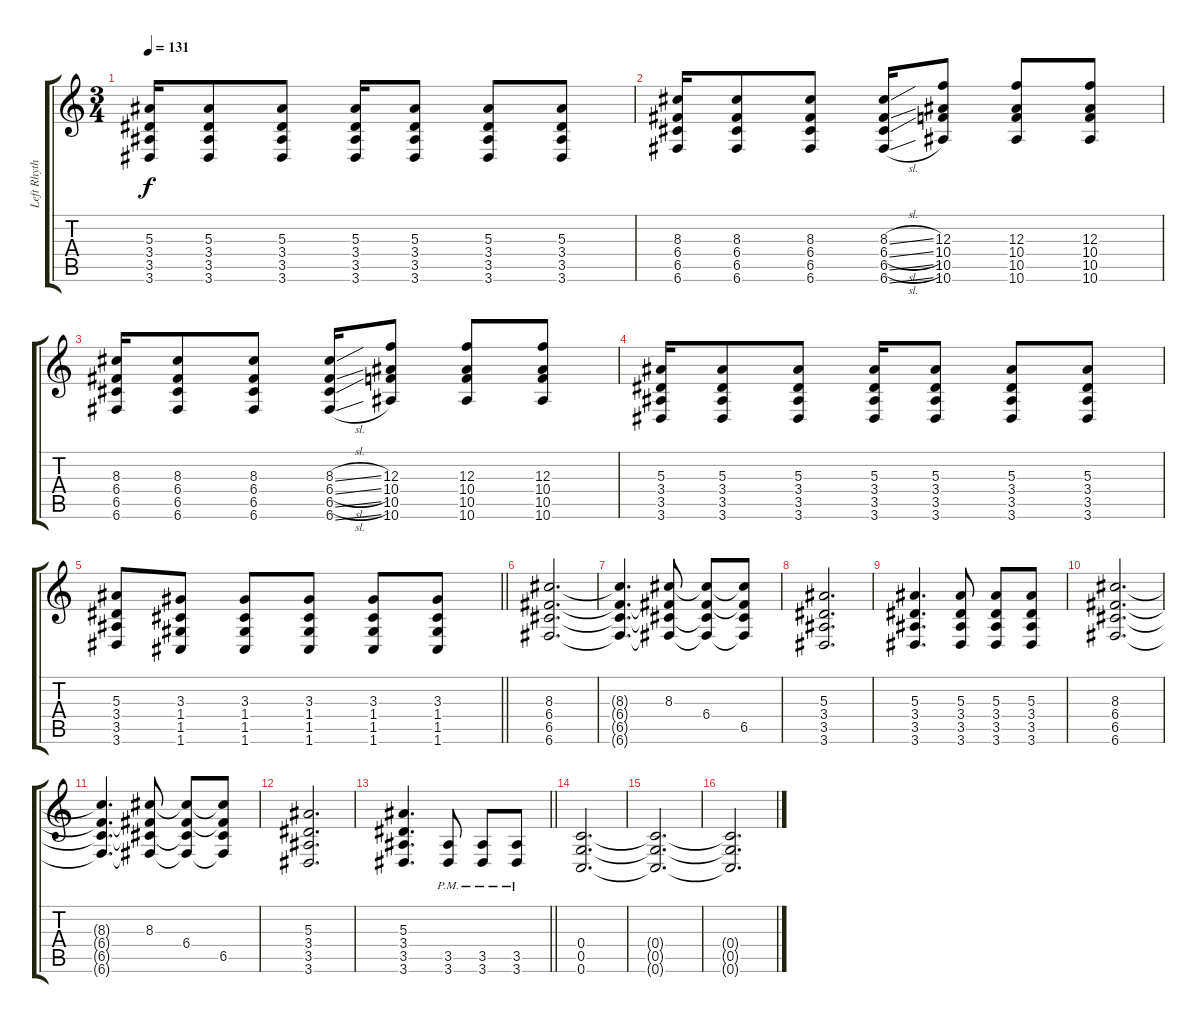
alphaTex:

\track ("Left Rhythm" "Left Rhyth") {instrument distortionguitar}
\staff {score tabs}
\tuning (D4 A3 F3 C3 G2 C2) {hide}
\ts (3 4)
\tempo 131
\clef g2
\ks c
(5.3 3.4 3.5 3.6).16{dy f} (5.3 3.4 3.5 3.6).8 (5.3 3.4 3.5 3.6).8 (5.3 3.4 3.5 3.6).16 (5.3 3.4 3.5 3.6).8 (5.3 3.4 3.5 3.6).8 (5.3 3.4 3.5 3.6).8 |
(8.3 6.4 6.5 6.6).16 (8.3 6.4 6.5 6.6).8 (8.3 6.4 6.5 6.6).8 (8.3{sl} 6.4{sl} 6.5{sl} 6.6{sl}).16 (12.3 10.4 10.5 10.6).8 (12.3 10.4 10.5 10.6).8 (12.3 10.4 10.5 10.6).8 |
(8.3 6.4 6.5 6.6).16 (8.3 6.4 6.5 6.6).8 (8.3 6.4 6.5 6.6).8 (8.3{sl} 6.4{sl} 6.5{sl} 6.6{sl}).16 (12.3 10.4 10.5 10.6).8 (12.3 10.4 10.5 10.6).8 (12.3 10.4 10.5 10.6).8 |
(5.3 3.4 3.5 3.6).16 (5.3 3.4 3.5 3.6).8 (5.3 3.4 3.5 3.6).8 (5.3 3.4 3.5 3.6).16 (5.3 3.4 3.5 3.6).8 (5.3 3.4 3.5 3.6).8 (5.3 3.4 3.5 3.6).8 |
\barLineRight lightlight
(5.3 3.4 3.5 3.6).8 (3.3 1.4 1.5 1.6).8 (3.3 1.4 1.5 1.6).8 (3.3 1.4 1.5 1.6).8 (3.3 1.4 1.5 1.6).8 (3.3 1.4 1.5 1.6).8 |
\section ("" "")
(8.3 6.4 6.5 6.6).2{d} |
(8.3{t} 6.4{t} 6.5{t} 6.6{t}).4{d} (8.3 6.4{t} 6.5{t} 6.6{t}).8 (8.3{t} 6.4 6.5{t} 6.6{t}).8 (8.3{t} 6.4{t} 6.5 6.6{t}).8 |
(5.3 3.4 3.5 3.6).2{d} |
(5.3 3.4 3.5 3.6).4{d} (5.3 3.4 3.5 3.6).8 (5.3 3.4 3.5 3.6).8 (5.3 3.4 3.5 3.6).8 |
(8.3 6.4 6.5 6.6).2{d} |
(8.3{t} 6.4{t} 6.5{t} 6.6{t}).4{d} (8.3 6.4{t} 6.5{t} 6.6{t}).8 (8.3{t} 6.4 6.5{t} 6.6{t}).8 (8.3{t} 6.4{t} 6.5 6.6{t}).8 |
(5.3 3.4 3.5 3.6).2{d} |
\barLineRight lightlight
(5.3 3.4 3.5 3.6).4{d} (3.5{pm} 3.6{pm}).8 (3.5{pm} 3.6{pm}).8 (3.5{pm} 3.6{pm}).8 |
\section ("" "")
(0.4 0.5 0.6).2{d} |
(0.4{t} 0.5{t} 0.6{t}).2{d} |
(0.4{t} 0.5{t} 0.6{t}).2{d}
